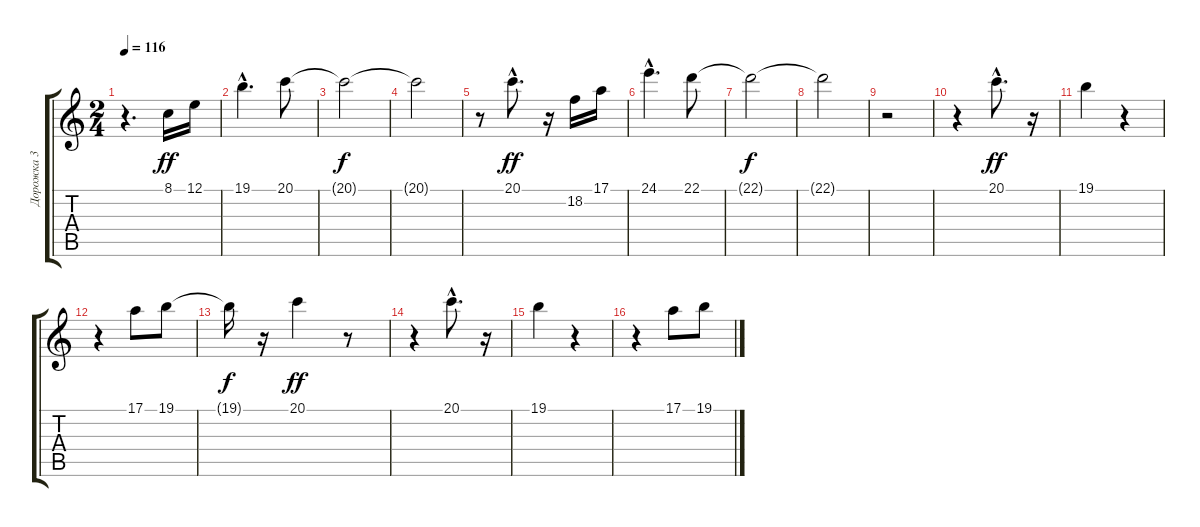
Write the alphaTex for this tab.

\track ("Дорожка 3" "Дорожка 3") {instrument acousticgrandpiano}
\staff {score tabs}
\tuning (E4 B3 G3 D3 A2 E2) {hide}
\ts (2 4)
\tempo 116
\clef g2
\ks c
r.4{d dy f} 8.1.16{dy ff} 12.1.16 |
19.1{hac}.4{d} 20.1.8 |
20.1{t}.2{dy f} |
20.1{t}.2 |
r.8 20.1{hac}.8{d dy ff} r.16 18.2.16 17.1.16 |
24.1{hac}.4{d} 22.1.8 |
22.1{t}.2{dy f} |
22.1{t}.2 |
r.2 |
r.4 20.1{hac}.8{d dy ff} r.16 |
19.1.4 r.4 |
r.4 17.1.8 19.1.8 |
19.1{t}.16{dy f} r.16 20.1.4{dy ff} r.8 |
r.4 20.1{hac}.8{d} r.16 |
19.1.4 r.4 |
r.4 17.1.8 19.1.8
